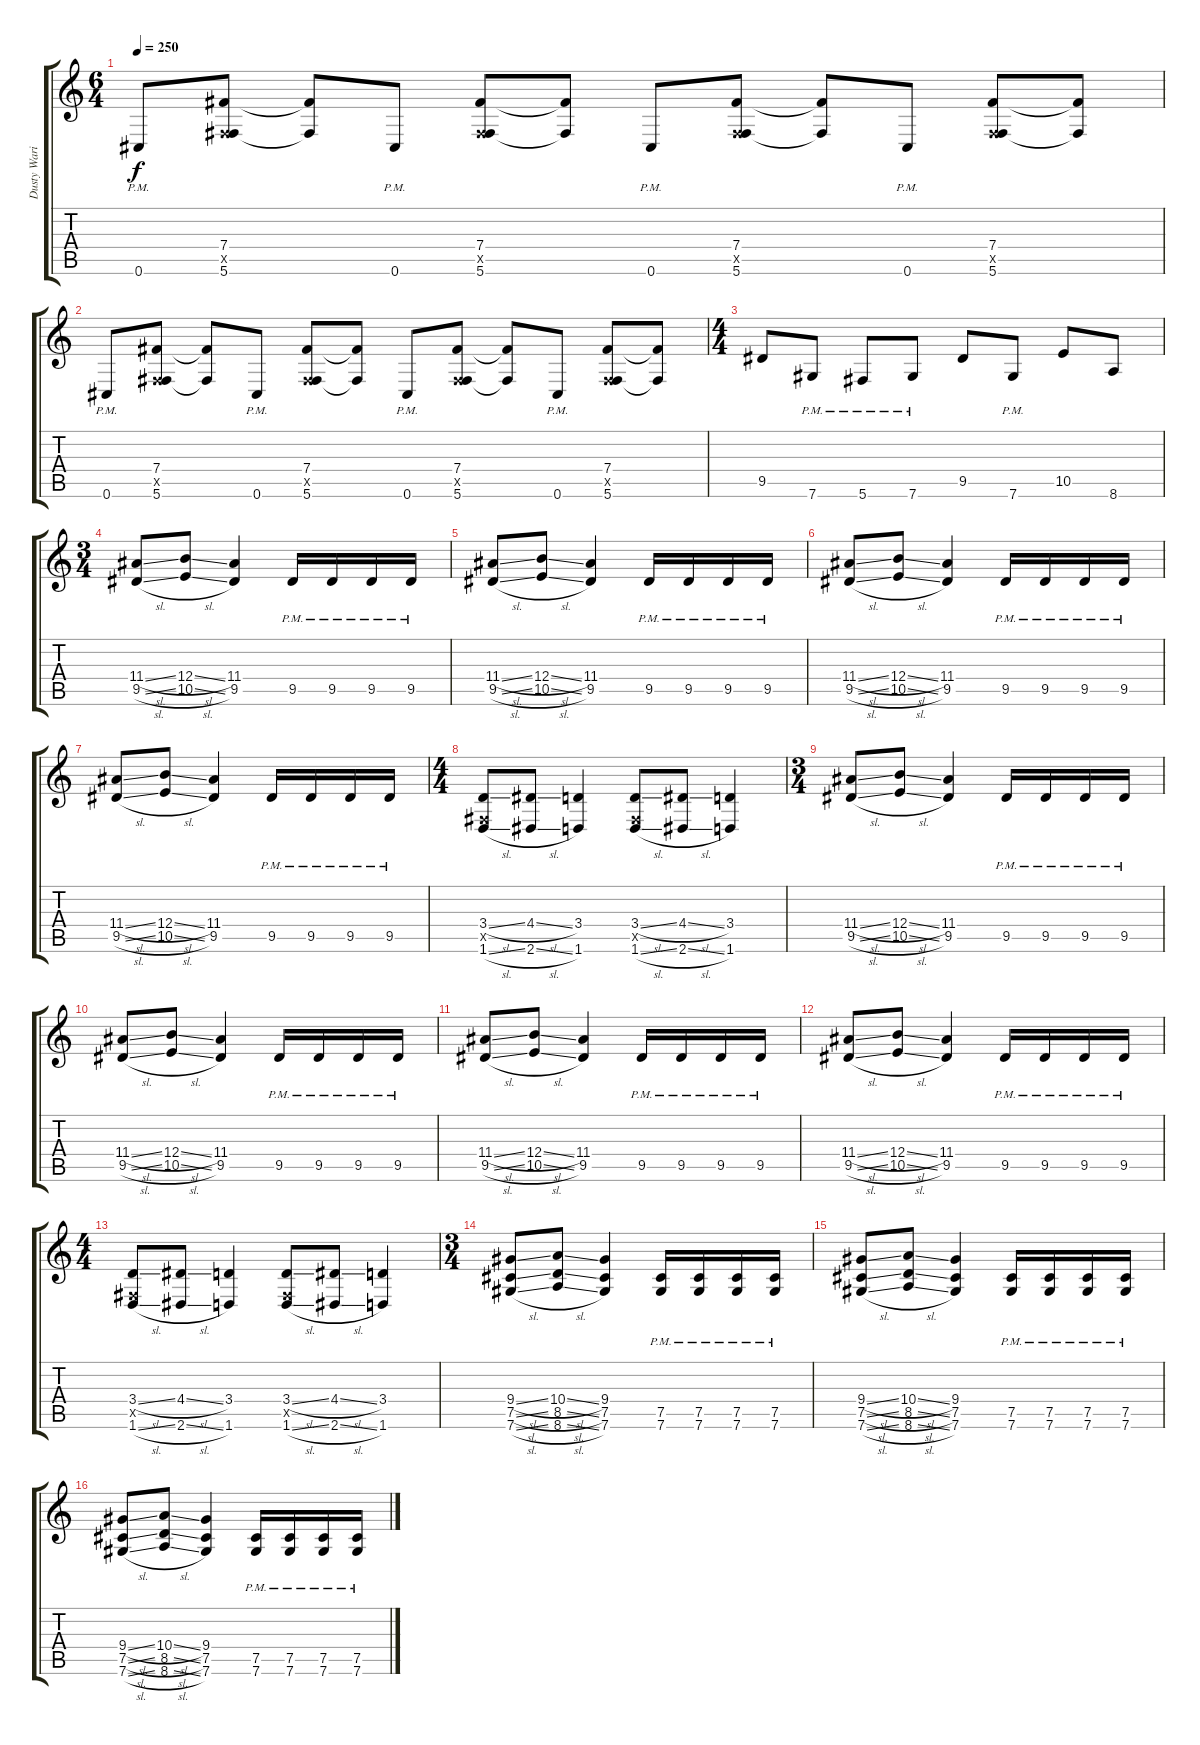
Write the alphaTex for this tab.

\track ("Dusty Waring - Rhythm" "Dusty Wari") {instrument distortionguitar}
\staff {score tabs}
\tuning (Db4 Ab3 E3 B2 Gb2 Db2) {hide}
\ts (6 4)
\tempo 250
\clef g2
\ks c
0.6{pm}.8{dy f} (7.4 0.5{x} 5.6).8 (7.4{t} 5.6{t}).8 0.6{pm}.8 (7.4 0.5{x} 5.6).8 (7.4{t} 5.6{t}).8 0.6{pm}.8 (7.4 0.5{x} 5.6).8 (7.4{t} 5.6{t}).8 0.6{pm}.8 (7.4 0.5{x} 5.6).8 (7.4{t} 5.6{t}).8 |
0.6{pm}.8 (7.4 0.5{x} 5.6).8 (7.4{t} 5.6{t}).8 0.6{pm}.8 (7.4 0.5{x} 5.6).8 (7.4{t} 5.6{t}).8 0.6{pm}.8 (7.4 0.5{x} 5.6).8 (7.4{t} 5.6{t}).8 0.6{pm}.8 (7.4 0.5{x} 5.6).8 (7.4{t} 5.6{t}).8 |
\ts (4 4)
9.5.8 7.6{pm}.8 5.6{pm}.8 7.6{pm}.8 9.5.8 7.6{pm}.8 10.5.8 8.6.8 |
\ts (3 4)
(11.4{sl} 9.5{sl}).8 (12.4{sl} 10.5{sl}).8 (11.4 9.5).4 9.5{pm}.16 9.5{pm}.16 9.5{pm}.16 9.5{pm}.16 |
(11.4{sl} 9.5{sl}).8 (12.4{sl} 10.5{sl}).8 (11.4 9.5).4 9.5{pm}.16 9.5{pm}.16 9.5{pm}.16 9.5{pm}.16 |
(11.4{sl} 9.5{sl}).8 (12.4{sl} 10.5{sl}).8 (11.4 9.5).4 9.5{pm}.16 9.5{pm}.16 9.5{pm}.16 9.5{pm}.16 |
(11.4{sl} 9.5{sl}).8 (12.4{sl} 10.5{sl}).8 (11.4 9.5).4 9.5{pm}.16 9.5{pm}.16 9.5{pm}.16 9.5{pm}.16 |
\ts (4 4)
(3.4{sl} 0.5{x} 1.6{sl}).8 (4.4{sl} 2.6{sl}).8 (3.4 1.6).4 (3.4{sl} 0.5{x} 1.6{sl}).8 (4.4{sl} 2.6{sl}).8 (3.4 1.6).4 |
\ts (3 4)
(11.4{sl} 9.5{sl}).8 (12.4{sl} 10.5{sl}).8 (11.4 9.5).4 9.5{pm}.16 9.5{pm}.16 9.5{pm}.16 9.5{pm}.16 |
(11.4{sl} 9.5{sl}).8 (12.4{sl} 10.5{sl}).8 (11.4 9.5).4 9.5{pm}.16 9.5{pm}.16 9.5{pm}.16 9.5{pm}.16 |
(11.4{sl} 9.5{sl}).8 (12.4{sl} 10.5{sl}).8 (11.4 9.5).4 9.5{pm}.16 9.5{pm}.16 9.5{pm}.16 9.5{pm}.16 |
(11.4{sl} 9.5{sl}).8 (12.4{sl} 10.5{sl}).8 (11.4 9.5).4 9.5{pm}.16 9.5{pm}.16 9.5{pm}.16 9.5{pm}.16 |
\ts (4 4)
(3.4{sl} 0.5{x} 1.6{sl}).8 (4.4{sl} 2.6{sl}).8 (3.4 1.6).4 (3.4{sl} 0.5{x} 1.6{sl}).8 (4.4{sl} 2.6{sl}).8 (3.4 1.6).4 |
\ts (3 4)
(9.4{sl} 7.5{sl} 7.6{sl}).8 (10.4{sl} 8.5{sl} 8.6{sl}).8 (9.4 7.5 7.6).4 (7.5{pm} 7.6{pm}).16 (7.5{pm} 7.6{pm}).16 (7.5{pm} 7.6{pm}).16 (7.5{pm} 7.6{pm}).16 |
(9.4{sl} 7.5{sl} 7.6{sl}).8 (10.4{sl} 8.5{sl} 8.6{sl}).8 (9.4 7.5 7.6).4 (7.5{pm} 7.6{pm}).16 (7.5{pm} 7.6{pm}).16 (7.5{pm} 7.6{pm}).16 (7.5{pm} 7.6{pm}).16 |
(9.4{sl} 7.5{sl} 7.6{sl}).8 (10.4{sl} 8.5{sl} 8.6{sl}).8 (9.4 7.5 7.6).4 (7.5{pm} 7.6{pm}).16 (7.5{pm} 7.6{pm}).16 (7.5{pm} 7.6{pm}).16 (7.5{pm} 7.6{pm}).16
